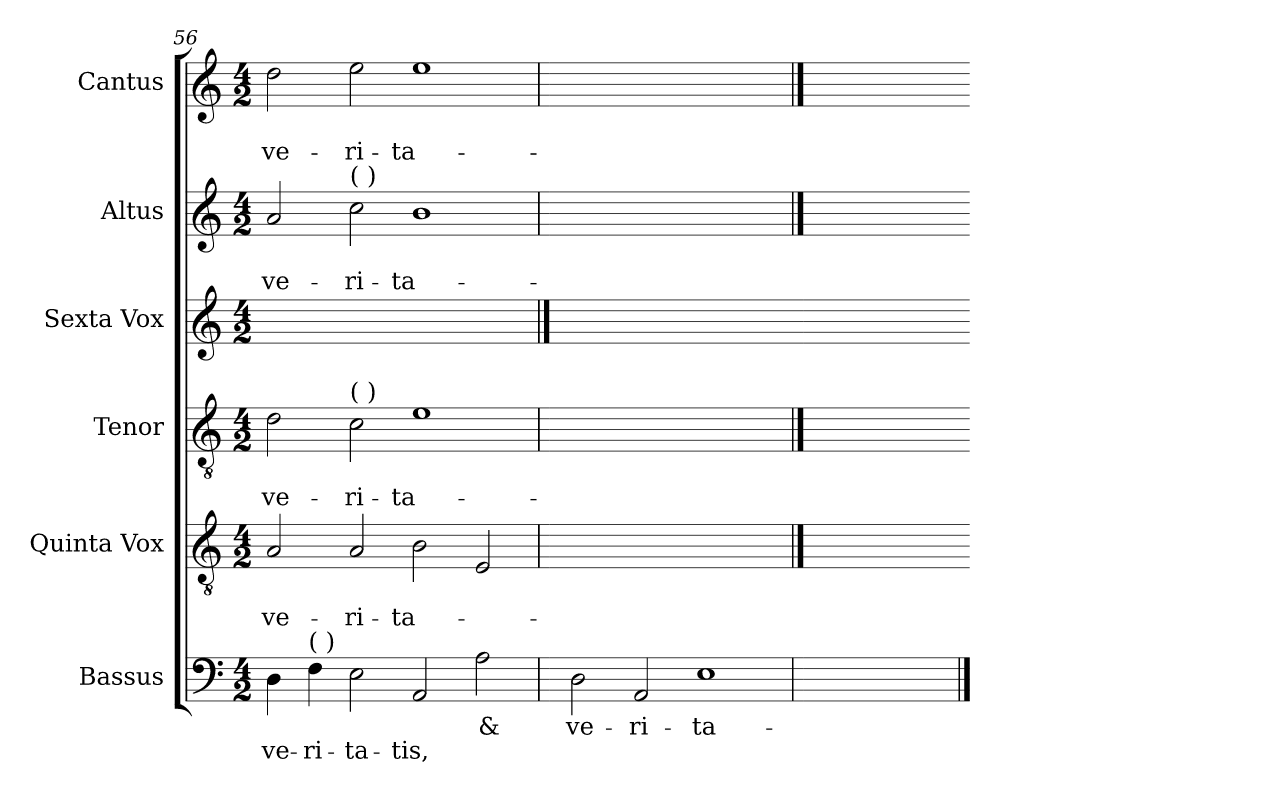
**kern	**text	**text	**kern	**text	**text	**kern	**text	**text	**kern	**text	**kern	**text	**text	**kern	**text	**text
*part6	*part6	*part6	*part5	*part5	*part5	*part4	*part4	*part4	*part3	*part3	*part2	*part2	*part2	*part1	*part1	*part1
*staff6	*staff6	*staff6	*staff5	*staff5	*staff5	*staff4	*staff4	*staff4	*staff3	*staff3	*staff2	*staff2	*staff2	*staff1	*staff1	*staff1
*I"Bassus	*	*	*I"Quinta Vox	*	*	*I"Tenor	*	*	*I"Sexta Vox	*	*I"Altus	*	*	*I"Cantus	*	*
*clefF4	*	*	*clefGv2	*	*	*clefGv2	*	*	*clefG2	*	*clefG2	*	*	*clefG2	*	*
*k[]	*	*	*k[]	*	*	*k[]	*	*	*k[]	*	*k[]	*	*	*k[]	*	*
*C:	*	*	*C:	*	*	*C:	*	*	*C:	*	*C:	*	*	*C:	*	*
*M4/2	*	*	*M4/2	*	*	*M4/2	*	*	*M4/2	*	*M4/2	*	*	*M4/2	*	*
=56	=56	=56	=56	=56	=56	=56	=56	=56	=56	=56	=56	=56	=56	=56	=56	=56
!	!	!LO:LY:b	!	!	!LO:LY:b	!	!	!LO:LY:b	!	!LO:LY:b	!	!	!LO:LY:b	!	!	!LO:LY:b
4D	.	ve-	2A	.	ve-	2d	.	ve-	0a;<yy	-tis.	2a	.	ve-	2dd	.	ve-
!LO:TX:a:t=(  )	!	!	!	!	!	!	!	!	!	!	!	!	!	!	!	!
!	!	!LO:LY:b	!	!	!	!	!	!	!	!	!	!	!	!	!	!
4F	.	-ri-	.	.	.	.	.	.	.	.	.	.	.	.	.	.
!	!	!	!	!	!	!	!	!	!	!	!LO:TX:a:t=(  )	!	!	!	!	!
!	!	!	!	!	!	!LO:TX:a:t=(  )	!	!	!	!	!	!	!	!	!	!
!	!	!LO:LY:b	!	!	!LO:LY:b	!	!	!LO:LY:b	!	!	!	!	!LO:LY:b	!	!	!LO:LY:b
2E	.	-ta-	2A	.	-ri-	2c	.	-ri-	.	.	2cc	.	-ri-	2ee	.	-ri-
!	!	!LO:LY:b	!	!	!LO:LY:b	!	!	!LO:LY:b	!	!	!	!	!LO:LY:b	!	!	!LO:LY:b
2AA	.	-tis,	2B	.	-ta-	1e	.	-ta-	.	.	1b	.	-ta-	1ee	.	-ta-
!	!LO:LY:b	!	!	!	!	!	!	!	!	!	!	!	!	!	!	!
2A	&	.	2E	.	.	.	.	.	.	.	.	.	.	.	.	.
=57	=57	=57	=57	=57	=57	=57	=57	=57	==57	=57	=57	=57	=57	=57	=57	=57
!	!LO:LY:b	!	!	!	!LO:LY:b	!	!	!LO:LY:b	!	!	!	!	!LO:LY:b	!	!	!LO:LY:b
2D	ve-	.	0A;<yy	.	-tis.	0e;<yy	.	-tis.	0ryy	.	0a;<yy	.	-tis.	0cc#X;<yy	.	-tis.
!	!LO:LY:b	!	!	!	!	!	!	!	!	!	!	!	!	!	!	!
2AA	-ri-	.	.	.	.	.	.	.	.	.	.	.	.	.	.	.
!	!LO:LY:b	!	!	!	!	!	!	!	!	!	!	!	!	!	!	!
1E	-ta-	.	.	.	.	.	.	.	.	.	.	.	.	.	.	.
=	==	==	==	==	==	==	==	==	=	==	==	==	==	==	==	==
!	!LO:LY:b	!	!	!	!	!	!	!	!	!	!	!	!	!	!	!
0AA;<yy	-tis.	.	0ryy	.	.	0ryy	.	.	0ryy	.	0ryy	.	.	0ryy	.	.
==	=	=	=	=	=	=	=	=	=	=	=	=	=	=	=	=
*-	*-	*-	*-	*-	*-	*-	*-	*-	*-	*-	*-	*-	*-	*-	*-	*-
